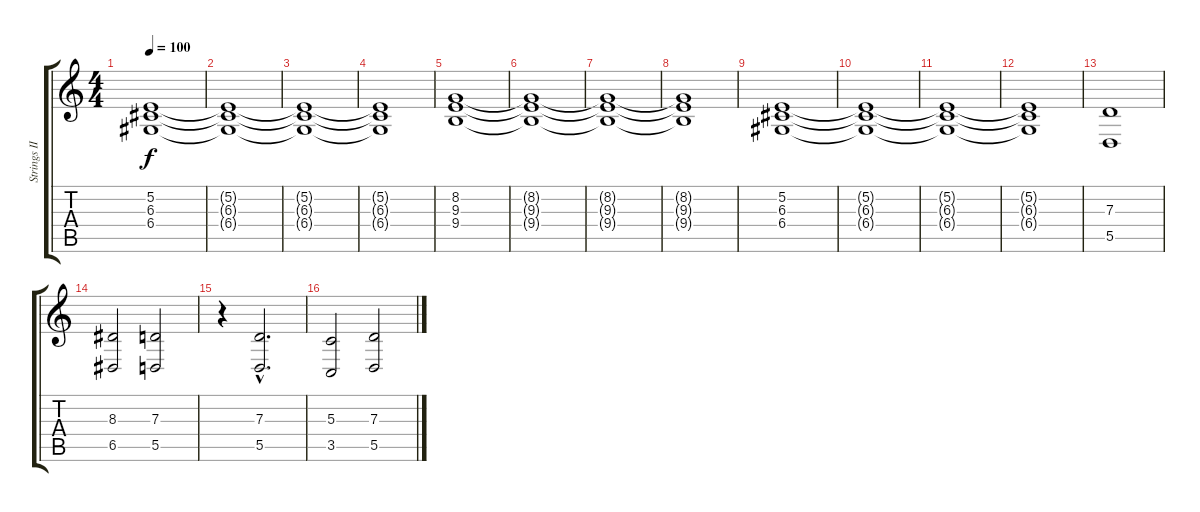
\track ("Strings II" "Strings II") {instrument stringensemble1}
\staff {score tabs}
\tuning (E4 B3 G3 D3 A2 E2) {hide}
\ts (4 4)
\tempo 100
\clef g2
\ks c
(5.2 6.3 6.4).1{dy f} |
(5.2{t} 6.3{t} 6.4{t}).1 |
(5.2{t} 6.3{t} 6.4{t}).1 |
(5.2{t} 6.3{t} 6.4{t}).1 |
(8.2 9.3 9.4).1 |
(8.2{t} 9.3{t} 9.4{t}).1 |
(8.2{t} 9.3{t} 9.4{t}).1 |
(8.2{t} 9.3{t} 9.4{t}).1 |
(5.2 6.3 6.4).1 |
(5.2{t} 6.3{t} 6.4{t}).1 |
(5.2{t} 6.3{t} 6.4{t}).1 |
(5.2{t} 6.3{t} 6.4{t}).1 |
(7.3 5.5).1 |
(8.3 6.5).2 (7.3 5.5).2 |
r.4 (7.3{hac} 5.5{hac}).2{d} |
(5.3 3.5).2 (7.3 5.5).2
